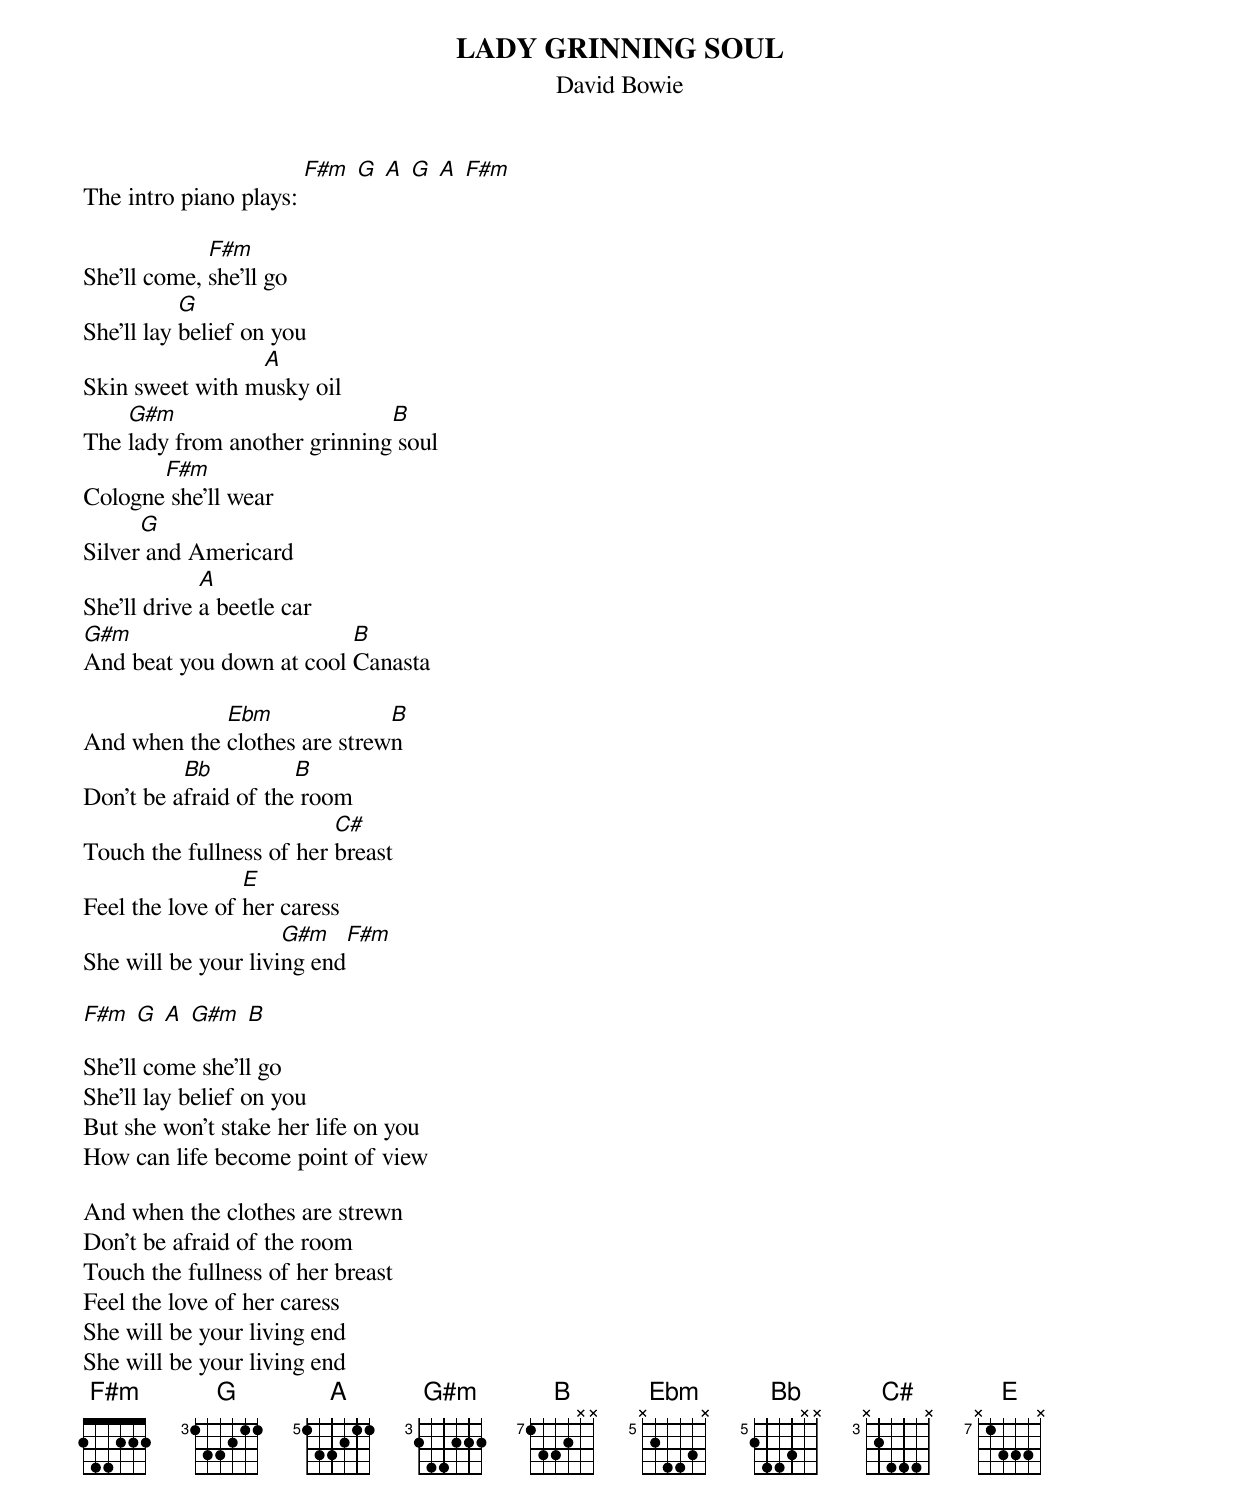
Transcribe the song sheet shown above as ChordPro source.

{t:LADY GRINNING SOUL}
{st:David Bowie}
{define G base-fret 3 frets 1 3 3 2 1 1}
{define A base-fret 5 frets 1 3 3 2 1 1}
{define G#m base-fret 3 frets 2 4 4 2 2 2}
{define B base-fret 7 frets 1 3 3 2 x x}
{define Ebm base-fret 5 frets x 2 4 4 3 x}
{define Bb base-fret  5 frets 2 4 4 3 x x}
{define C# base-fret 3 frets x 2 4 4 4 x}
{define E base-fret 7 frets x 1 3 3 3 x}

The intro piano plays: [F#m] [G] [A] [G] [A] [F#m]

She'll come, [F#m]she'll go
She'll lay [G]belief on you
Skin sweet with m[A]usky oil
The [G#m]lady from another grinning[B] soul
Cologne[F#m] she'll wear
Silver[G] and Americard
She'll drive [A]a beetle car
[G#m]And beat you down at cool [B]Canasta

And when the [Ebm]clothes are strew[B]n
Don't be a[Bb]fraid of the[B] room
Touch the fullness of her [C#]breast
Feel the love of [E]her caress
She will be your livi[G#m]ng end[F#m]

[F#m] [G] [A] [G#m] [B]

She'll come she'll go
She'll lay belief on you
But she won't stake her life on you
How can life become point of view

And when the clothes are strewn
Don't be afraid of the room
Touch the fullness of her breast
Feel the love of her caress
She will be your living end
She will be your living end
